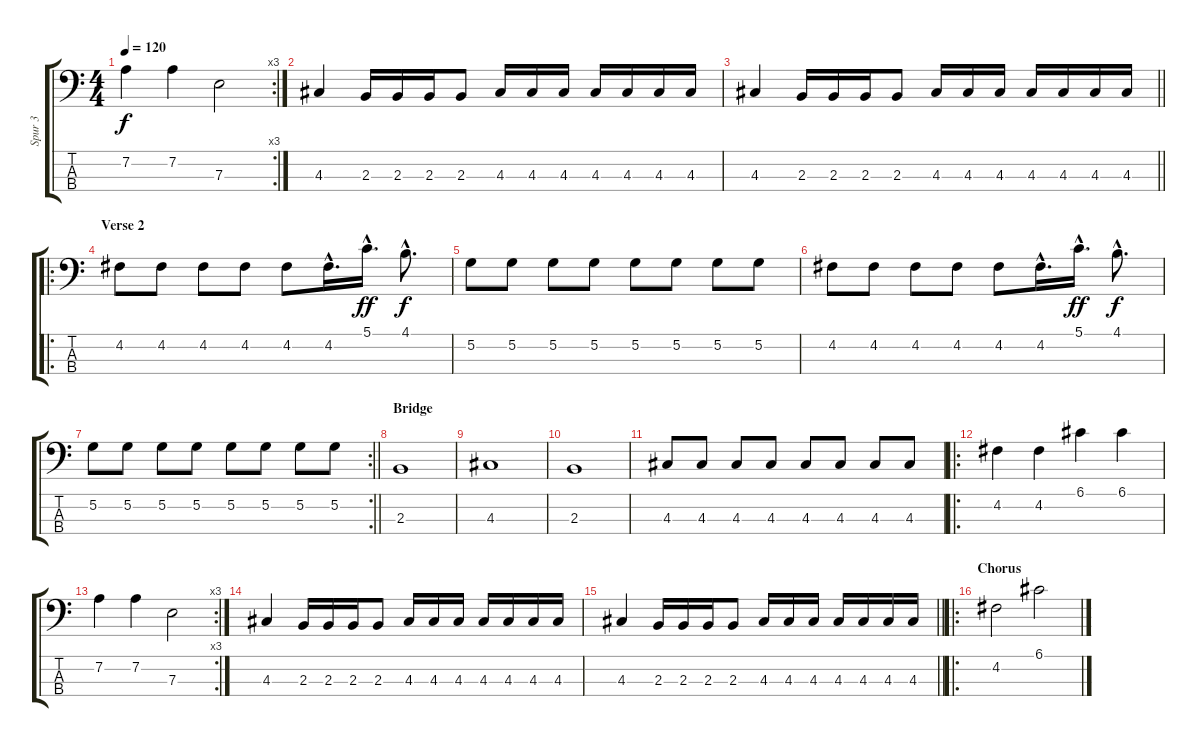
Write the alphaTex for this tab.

\track ("Spur 3" "Spur 3") {instrument electricbassfinger}
\staff {score tabs}
\tuning (G2 D2 A1 E1) {hide}
\rc 3
\ts (4 4)
\tempo 120
\clef f4
\ks c
7.2.4{dy f} 7.2.4 7.3.2 |
4.3.4 2.3.16 2.3.16 2.3.16 2.3.8 4.3.16 4.3.16 4.3.16 4.3.16 4.3.16 4.3.16 4.3.16 |
\barLineRight lightlight
4.3.4 2.3.16 2.3.16 2.3.16 2.3.8 4.3.16 4.3.16 4.3.16 4.3.16 4.3.16 4.3.16 4.3.16 |
\ro
\section ("" "Verse 2")
4.2.8 4.2.8 4.2.8 4.2.8 4.2.8 4.2{hac}.16{d} 5.1{hac}.16{d dy ff} 4.1{hac}.8{d dy f} |
5.2.8 5.2.8 5.2.8 5.2.8 5.2.8 5.2.8 5.2.8 5.2.8 |
4.2.8 4.2.8 4.2.8 4.2.8 4.2.8 4.2{hac}.16{d} 5.1{hac}.16{d dy ff} 4.1{hac}.8{d dy f} |
\rc 2
\barLineRight lightlight
5.2.8 5.2.8 5.2.8 5.2.8 5.2.8 5.2.8 5.2.8 5.2.8 |
\section ("" "Bridge")
2.3.1 |
4.3.1 |
2.3.1 |
4.3.8 4.3.8 4.3.8 4.3.8 4.3.8 4.3.8 4.3.8 4.3.8 |
\ro
4.2.4 4.2.4 6.1.4 6.1.4 |
\rc 3
7.2.4 7.2.4 7.3.2 |
4.3.4 2.3.16 2.3.16 2.3.16 2.3.8 4.3.16 4.3.16 4.3.16 4.3.16 4.3.16 4.3.16 4.3.16 |
\barLineRight lightlight
4.3.4 2.3.16 2.3.16 2.3.16 2.3.8 4.3.16 4.3.16 4.3.16 4.3.16 4.3.16 4.3.16 4.3.16 |
\ro
\section ("" "Chorus")
4.2.2 6.1.2
